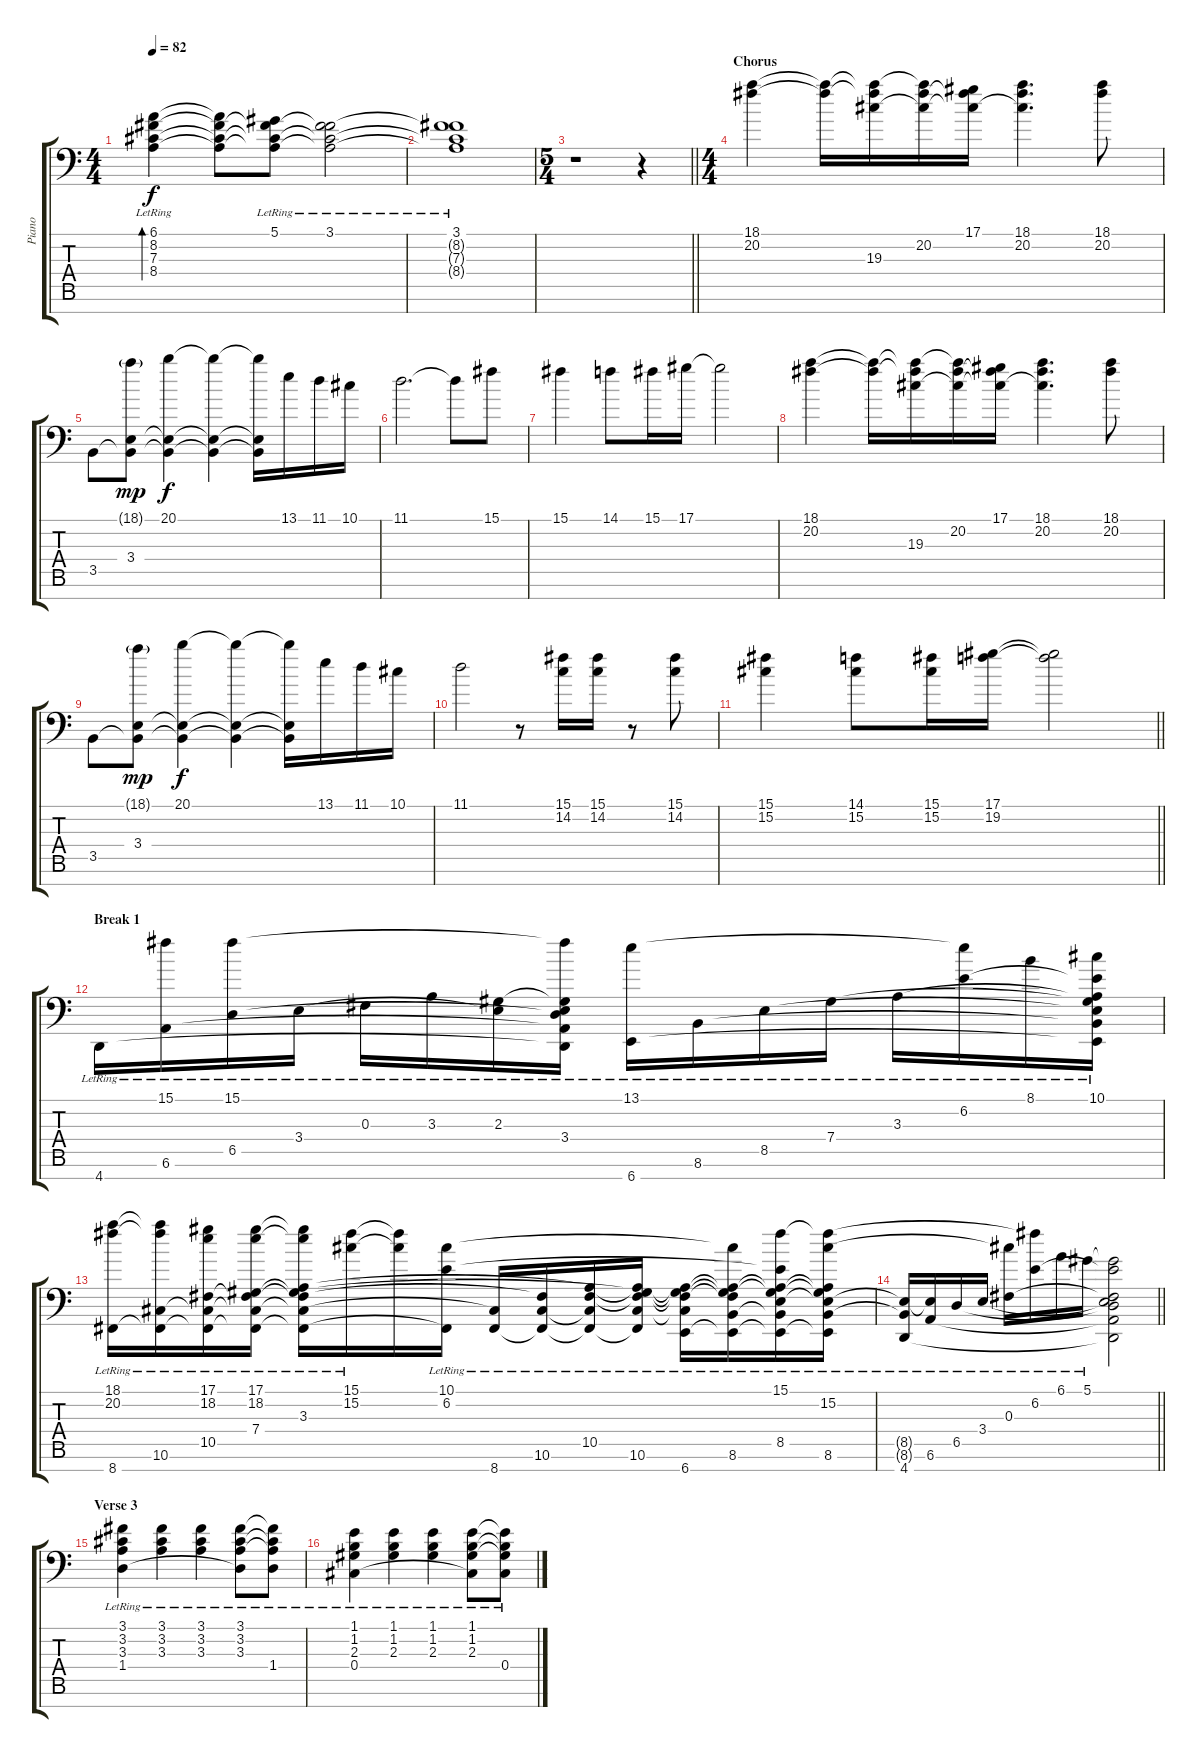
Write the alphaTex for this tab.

\track ("Piano" "Piano") {instrument acousticgrandpiano}
\staff {score tabs}
\tuning (Eb4 Bb3 Gb3 Db3 Ab2 Eb2 Bb1) {hide}
\ts (4 4)
\tempo 82
\clef f4
\ks c
(6.1{lr} 8.2 7.3 8.4).4{bd 60 dy f} (6.1{t} 8.2{t} 7.3{t} 8.4{t}).8 (5.1{lr} 8.2{t} 7.3{t} 8.4{t}).8 (3.1{lr} 8.2{t} 7.3{t} 8.4{t}).2 |
(3.1{lr} 8.2{t} 7.3{t} 8.4{t}).1 |
\ts (5 4)
\barLineRight lightlight
r.1 r.4 |
\ts (4 4)
\section ("" "Chorus")
(18.1 20.2).4 (18.1{t} 20.2{t}).16 (18.1{t} 20.2{t} 19.3).16 (18.1{t} 20.2 19.3{t}).16 (17.1 20.2{t} 19.3{t}).16 (18.1 20.2 19.3{t}).4{d} (18.1 20.2).8 |
3.5.8 (18.1{g} 3.4 3.5{t}).8{dy mp} (20.1 3.4{t} 3.5{t}).4{dy f} (20.1{t} 3.4{t} 3.5{t}).4 (20.1{t} 3.4{t} 3.5{t}).16 13.1.16 11.1.16 10.1.16 |
11.1.2{d} 11.1{t}.8 15.1.8 |
15.1.4 14.1.8 15.1.16 17.1.16 17.1{t}.2 |
(18.1 20.2).4 (18.1{t} 20.2{t}).16 (18.1{t} 20.2{t} 19.3).16 (18.1{t} 20.2 19.3{t}).16 (17.1 20.2{t} 19.3{t}).16 (18.1 20.2 19.3{t}).4{d} (18.1 20.2).8 |
3.5.8 (18.1{g} 3.4 3.5{t}).8{dy mp} (20.1 3.4{t} 3.5{t}).4{dy f} (20.1{t} 3.4{t} 3.5{t}).4 (20.1{t} 3.4{t} 3.5{t}).16 13.1.16 11.1.16 10.1.16 |
11.1.2 r.8 (15.1 14.2).16 (15.1 14.2).16 r.8 (15.1 14.2).8 |
\barLineRight lightlight
(15.1 15.2).4 (14.1 15.2).8 (15.1 15.2).16 (17.1 19.2).16 (17.1{t} 19.2{t}).2 |
\section ("" "Break 1")
4.7{lr}.16 (15.1{lr} 6.6{lr}).16 (15.1{lr} 6.5{lr}).16 3.4{lr}.16 0.3{lr}.16 3.3{lr}.16 (2.3{lr} 3.4{t}).16 (15.1{t} 2.3{t} 3.4{lr} 6.5{t} 6.6{t} 4.7{t}).16 (13.1{lr} 6.7{lr}).16 8.6{lr}.16 8.5{lr}.16 7.4{lr}.16 3.3{lr}.16 (13.1{t} 6.2{lr}).16 8.1{lr}.16 (10.1{lr} 6.2{t} 3.3{t} 7.4{t} 8.5{t} 8.6{t} 6.7{t}).16 |
(18.1{lr} 20.2 8.7{lr}).16 (18.1{t} 20.2{t} 10.6{lr} 8.7{t}).16 (17.1 18.2 10.5{lr} 10.6{t} 8.7{t}).16 (17.1{lr} 18.2 7.4{lr} 10.5{t} 10.6{t} 8.7{t}).16 (17.1{t} 18.2{t} 3.3{lr} 7.4{t} 10.5{t} 10.6{t} 8.7{t}).16 (15.1{lr} 15.2).16 (15.1{t} 15.2{t}).16 (10.1{lr} 6.2 8.7{t}).16 (10.6{t} 8.7{lr}).16 (10.5{t} 10.6{lr} 8.7{t}).16 (3.3{t} 10.5{lr} 10.6{t} 8.7{t}).16 (3.3{t} 7.4{t} 10.5{t} 10.6{lr} 8.7{t}).16 (3.3{t} 7.4{t} 10.5{t} 10.6{t} 6.7{lr}).16 (10.1{t} 3.3{t} 7.4{t} 10.5{t} 8.6{lr} 6.7{t}).16 (15.1{lr} 6.2{t} 3.3{t} 7.4{t} 8.5{lr} 8.6{t} 6.7{t}).16 (15.1{t} 15.2{lr} 3.3{t} 7.4{t} 8.5{t} 8.6{lr} 6.7{t}).16 |
\barLineRight lightlight
(8.5{t} 8.6{t} 4.7{lr}).16 (8.5{t} 6.6{lr}).16 6.5{lr}.16 3.4{lr}.16 (15.2{t} 0.3{lr}).16 (15.1{t} 6.2{lr}).16 6.1{lr}.16 5.1{lr}.16 (5.1{t} 6.2{t} 0.3{t} 3.4{t} 6.5{t} 6.6{t} 4.7{t}).2 |
\section ("" "Verse 3")
(3.1{lr} 3.2{lr} 3.3{lr} 1.4{lr}).4 (3.1{lr} 3.2{lr} 3.3{lr}).4 (3.1{lr} 3.2{lr} 3.3{lr}).4 (3.1{lr} 3.2{lr} 3.3{lr} 1.4{t}).8 (3.1{t} 3.2{t} 3.3{t} 1.4{lr}).8 |
(1.1{lr} 1.2{lr} 2.3{lr} 0.4{lr}).4 (1.1{lr} 1.2{lr} 2.3{lr}).4 (1.1{lr} 1.2{lr} 2.3{lr}).4 (1.1{lr} 1.2{lr} 2.3{lr} 0.4{t}).8 (1.1{t} 1.2{t} 2.3{t} 0.4{lr}).8
